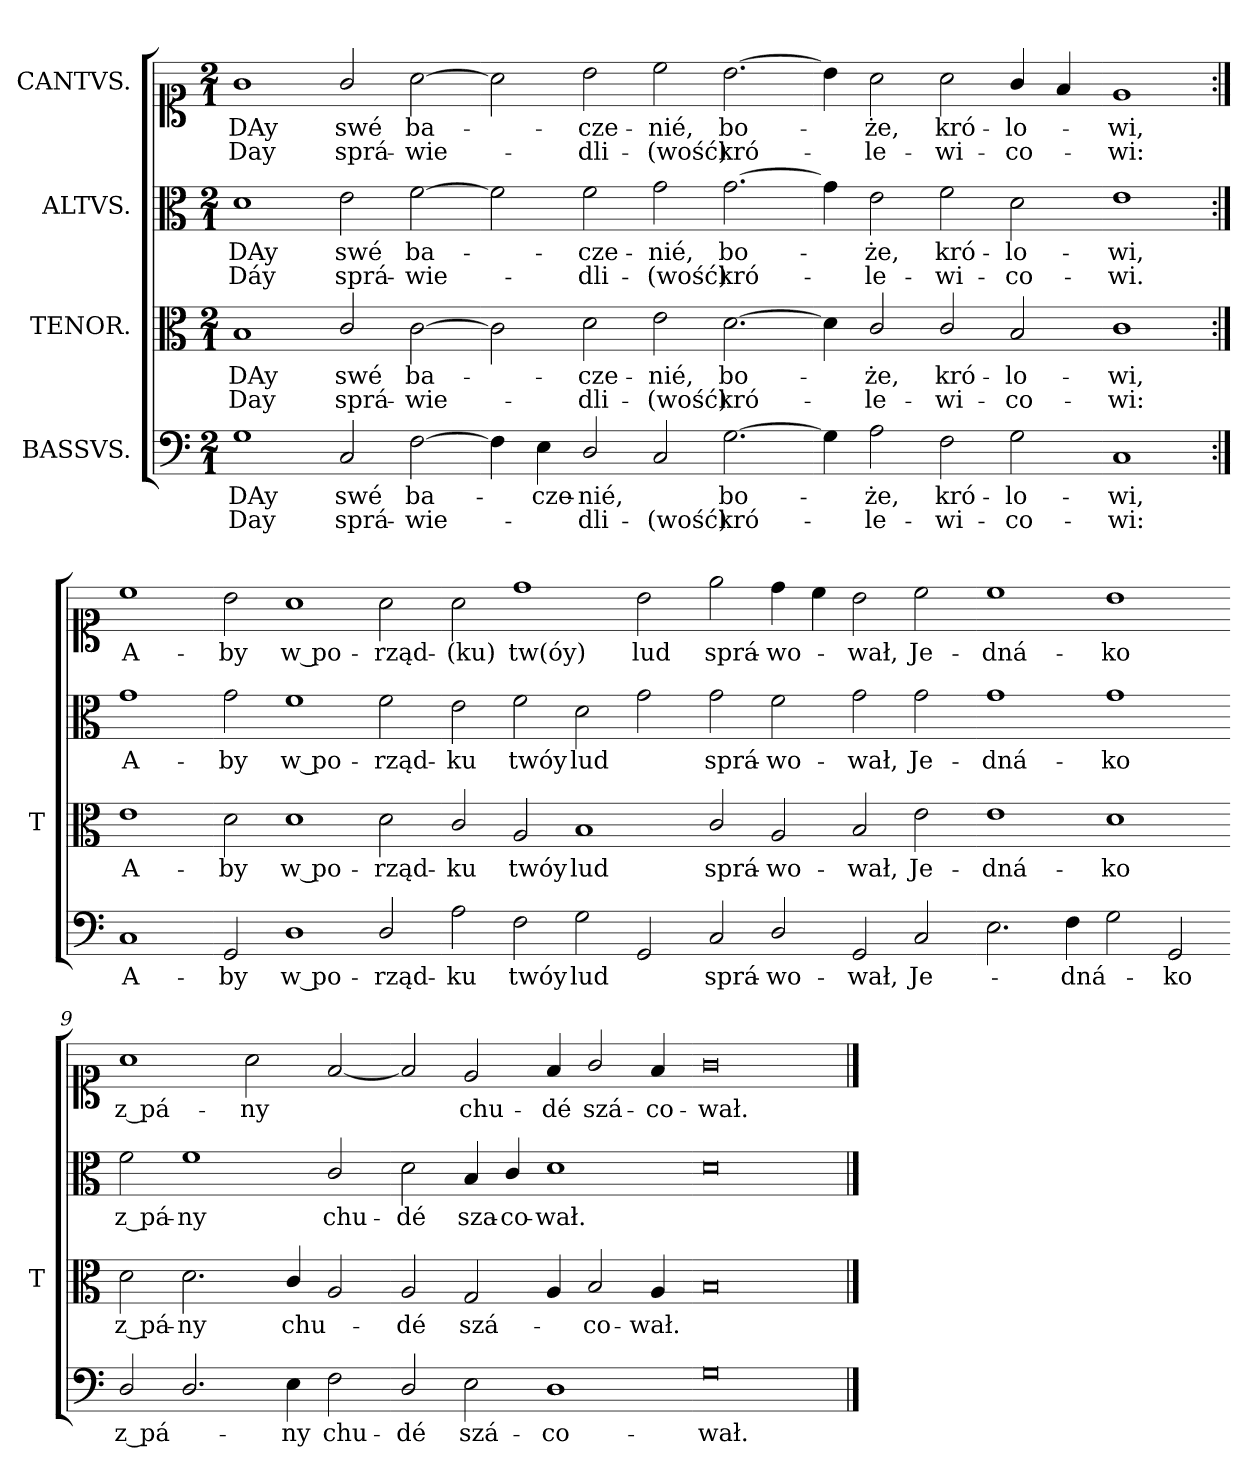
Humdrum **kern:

**kern	**text	**text	**kern	**text	**text	**kern	**text	**text	**kern	**text	**text
*part4	*part4	*part4	*part3	*part3	*part3	*part2	*part2	*part2	*part1	*part1	*part1
*staff4	*staff4	*staff4	*staff3	*staff3	*staff3	*staff2	*staff2	*staff2	*staff1	*staff1	*staff1
*I"BASSVS.	*	*	*I"TENOR.	*	*	*I"ALTVS.	*	*	*I"CANTVS.	*	*
*	*	*	*I'T	*	*	*	*	*	*	*	*
*clefF4	*	*	*clefC3	*	*	*clefC3	*	*	*clefC1	*	*
*k[]	*	*	*k[]	*	*	*k[]	*	*	*k[]	*	*
*M2/1	*	*	*M2/1	*	*	*M2/1	*	*	*M2/1	*	*
*MM300	*	*	*MM300	*	*	*MM300	*	*	*MM300	*	*
=1	=1	=1	=1	=1	=1	=1	=1	=1	=1	=1	=1
1G\	DAy	Day	1B/	DAy	Day	1d\	DAy	Dáy	1g\	DAy	Day
2C/	swé	sprá-	2c/	swé	sprá-	2e\	swé	sprá-	2g/	swé	sprá-
[2F\	ba-	-wie-	[2c\	ba-	-wie-	[2f\	ba-	-wie-	[2a\	ba-	-wie-
=2-	=2-	=2-	=2-	=2-	=2-	=2-	=2-	=2-	=2-	=2-	=2-
4F\]	.	.	2c\]	.	.	2f\]	.	.	2a\]	.	.
4E\	-cze-	.	.	.	.	.	.	.	.	.	.
2D/	-nié,	-dli-	2d\	-cze-	-dli-	2f\	-cze-	-dli-	2b\	-cze-	-dli-
2C/	.	-(wość)	2e\	-nié,	-(wość)	2g\	-nié,	-(wość)	2cc\	-nié,	-(wość)
[2.G\	bo-	kró-	[2.d\	bo-	kró-	[2.g\	bo-	kró-	[2.b\	bo-	kró-
=3-	=3-	=3-	=3-	=3-	=3-	=3-	=3-	=3-	=3-	=3-	=3-
4G\]	.	.	4d\]	.	.	4g\]	.	.	4b\]	.	.
2A\	-że,	-le-	2c/	-że,	-le-	2e\	-że,	-le-	2a\	-że,	-le-
2F\	kró-	-wi-	2c/	kró-	-wi-	2f\	kró-	-wi-	2a\	kró-	-wi-
2G\	-lo-	-co-	2B/	-lo-	-co-	2d\	-lo-	-co-	4g/	-lo-	-co-
.	.	.	.	.	.	.	.	.	4f/	.	.
=4-	=4-	=4-	=4-	=4-	=4-	=4-	=4-	=4-	=4-	=4-	=4-
1C/	-wi,	-wi:	1c\	-wi,	-wi:	1e\	-wi,	-wi.	1e/	-wi,	-wi:
=:|!	=:|!	=:|!	=:|!	=:|!	=:|!	=:|!	=:|!	=:|!	=:|!	=:|!	=:|!
1C/	A-	.	1e\	A-	.	1g\	A-	.	1cc\	A-	.
=5-	=5-	=5-	=5-	=5-	=5-	=5-	=5-	=5-	=5-	=5-	=5-
2GG/	-by	.	2d\	-by	.	2g\	-by	.	2b\	-by	.
1D\	w po-	.	1d\	w po-	.	1f\	w po-	.	1a\	w po-	.
2D/	-rząd-	.	2d\	-rząd-	.	2f\	-rząd-	.	2a\	-rząd-	.
=6-	=6-	=6-	=6-	=6-	=6-	=6-	=6-	=6-	=6-	=6-	=6-
2A\	-ku	.	2c/	-ku	.	2e\	-ku	.	2a\	-(ku)	.
2F\	twóy	.	2A/	twóy	.	2f\	twóy	.	1dd\	tw(óy)	.
2G\	lud	.	1B/	lud	.	2d\	lud	.	.	.	.
2GG/	.	.	.	.	.	2g\	.	.	2b\	lud	.
=7-	=7-	=7-	=7-	=7-	=7-	=7-	=7-	=7-	=7-	=7-	=7-
2C/	sprá-	.	2c/	sprá-	.	2g\	sprá-	.	2ee\	sprá-	.
2D/	-wo-	.	2A/	-wo-	.	2f\	-wo-	.	4dd\	-wo-	.
.	.	.	.	.	.	.	.	.	4cc\	.	.
2GG/	-wał,	.	2B/	-wał,	.	2g\	-wał,	.	2b\	-wał,	.
2C/	Je-	.	2e\	Je-	.	2g\	Je-	.	2cc\	Je-	.
=8-	=8-	=8-	=8-	=8-	=8-	=8-	=8-	=8-	=8-	=8-	=8-
2.E\	.	.	1e\	-dná-	.	1g\	-dná-	.	1cc\	-dná-	.
4F\	-dná-	.	.	.	.	.	.	.	.	.	.
2G\	.	.	1d\	-ko	.	1g\	-ko	.	1b\	-ko	.
2GG/	-ko	.	.	.	.	.	.	.	.	.	.
=9-	=9-	=9-	=9-	=9-	=9-	=9-	=9-	=9-	=9-	=9-	=9-
2D/	z pá-	.	2d\	z pá-	.	2f\	z pá-	.	1a\	z pá-	.
2.D/	.	.	2.d\	-ny	.	1f\	-ny	.	.	.	.
.	.	.	.	.	.	.	.	.	2a\	-ny	.
4E\	-ny	.	4c/	chu-	.	.	.	.	.	.	.
2F\	chu-	.	2A/	.	.	2c/	chu-	.	[2f/	.	.
=10-	=10-	=10-	=10-	=10-	=10-	=10-	=10-	=10-	=10-	=10-	=10-
2D/	-dé	.	2A/	-dé	.	2d\	-dé	.	2f/]	.	.
2E\	szá-	.	2G/	szá-	.	4B/	sza-	.	2e/	chu-	.
.	.	.	.	.	.	4c/	-co-	.	.	.	.
1D\	-co-	.	4A/	.	.	1d\	-wał.	.	4f/	-dé	.
.	.	.	2B/	-co-	.	.	.	.	2g/	szá-	.
.	.	.	4A/	-wał.	.	.	.	.	4f/	-co-	.
=11-	=11-	=11-	=11-	=11-	=11-	=11-	=11-	=11-	=11-	=11-	=11-
0G/	-wał.	.	0B/	.	.	0d\	.	.	0g\	-wał.	.
==	==	==	==	==	==	==	==	==	==	==	==
*-	*-	*-	*-	*-	*-	*-	*-	*-	*-	*-	*-
